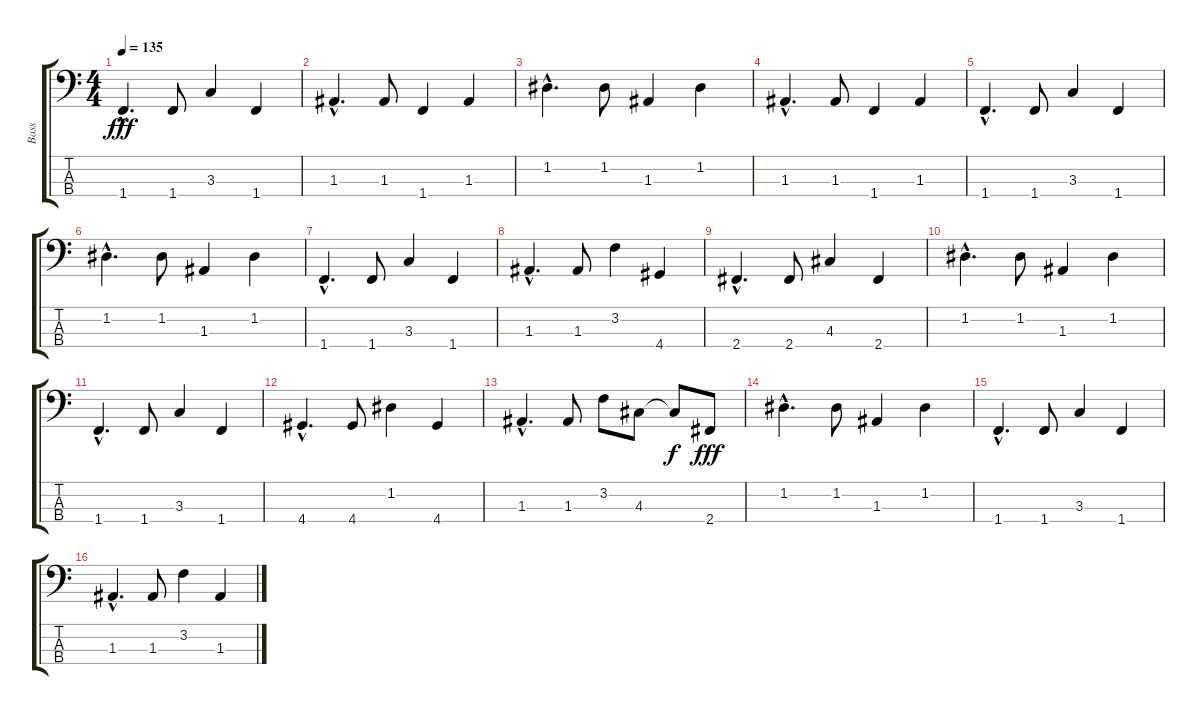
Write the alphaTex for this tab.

\track ("Bass" "Bass") {instrument electricbasspick}
\staff {score tabs}
\tuning (G2 D2 A1 E1) {hide}
\ts (4 4)
\tempo 135
\clef f4
\ks c
1.4{hac}.4{d dy fff} 1.4.8 3.3.4 1.4.4 |
1.3{hac}.4{d} 1.3.8 1.4.4 1.3.4 |
1.2{hac}.4{d} 1.2.8 1.3.4 1.2.4 |
1.3{hac}.4{d} 1.3.8 1.4.4 1.3.4 |
1.4{hac}.4{d} 1.4.8 3.3.4 1.4.4 |
1.2{hac}.4{d} 1.2.8 1.3.4 1.2.4 |
1.4{hac}.4{d} 1.4.8 3.3.4 1.4.4 |
1.3{hac}.4{d} 1.3.8 3.2.4 4.4.4 |
2.4{hac}.4{d} 2.4.8 4.3.4 2.4.4 |
1.2{hac}.4{d} 1.2.8 1.3.4 1.2.4 |
1.4{hac}.4{d} 1.4.8 3.3.4 1.4.4 |
4.4{hac}.4{d} 4.4.8 1.2.4 4.4.4 |
1.3{hac}.4{d} 1.3.8 3.2.8 4.3.8 4.3{t}.8{dy f} 2.4.8{dy fff} |
1.2{hac}.4{d} 1.2.8 1.3.4 1.2.4 |
1.4{hac}.4{d} 1.4.8 3.3.4 1.4.4 |
1.3{hac}.4{d} 1.3.8 3.2.4 1.3.4
